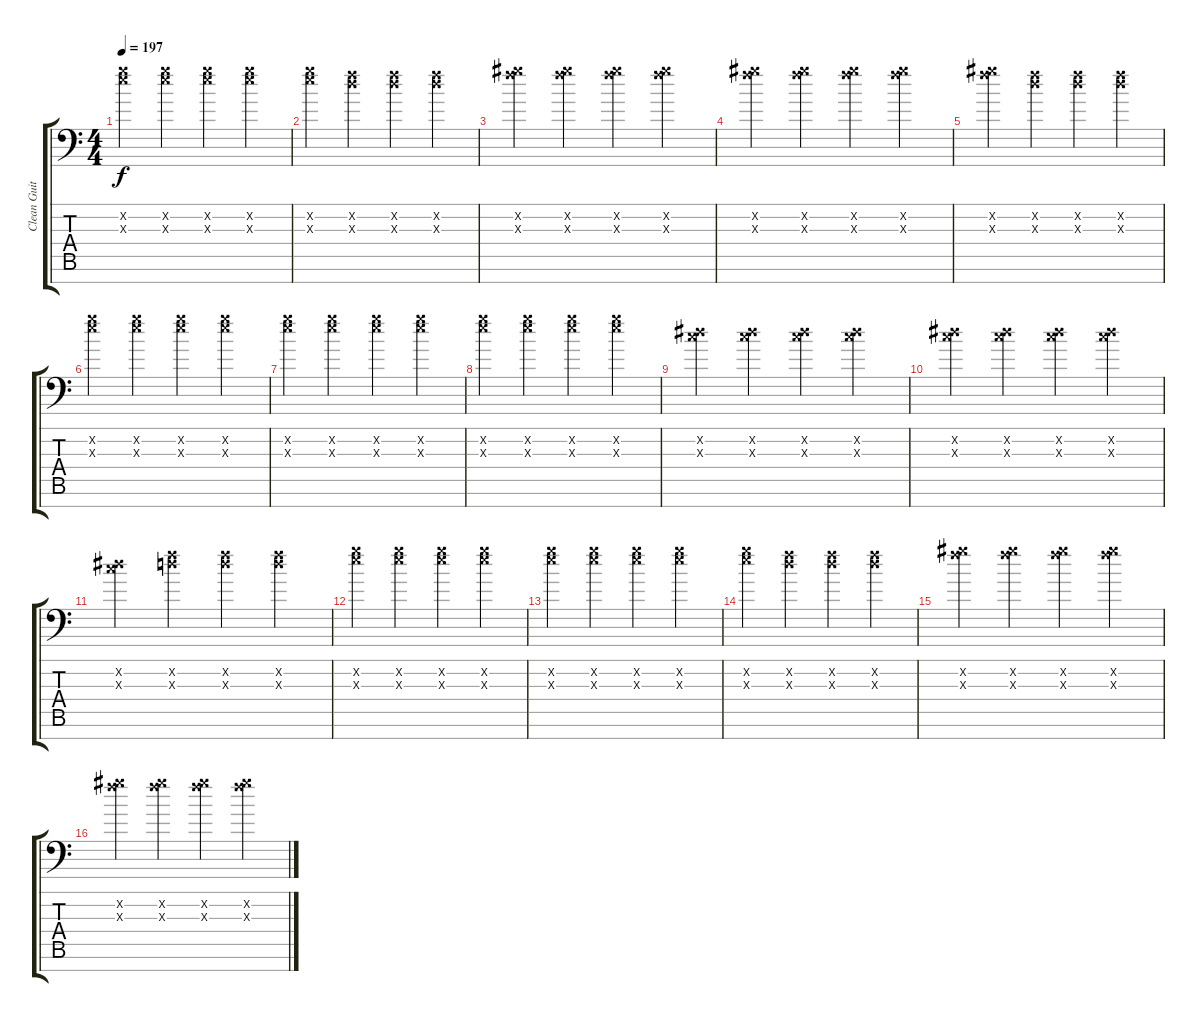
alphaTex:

\track ("Clean Guitar 1" "Clean Guit") {instrument electricguitarclean}
\staff {score tabs}
\tuning (C4 G3 D3 Bb2 F2 C2 F1) {hide}
\ts (4 4)
\tempo 197
\clef f4
\ks c
(12.2{x} 14.3{x}).4{dy f} (12.2{x} 14.3{x}).4 (12.2{x} 14.3{x}).4 (12.2{x} 14.3{x}).4 |
(12.2{x} 14.3{x}).4 (10.2{x} 12.3{x}).4 (10.2{x} 12.3{x}).4 (10.2{x} 12.3{x}).4 |
(13.2{x} 15.3{x}).4 (13.2{x} 15.3{x}).4 (13.2{x} 15.3{x}).4 (13.2{x} 15.3{x}).4 |
(13.2{x} 15.3{x}).4 (13.2{x} 15.3{x}).4 (13.2{x} 15.3{x}).4 (13.2{x} 15.3{x}).4 |
(13.2{x} 15.3{x}).4 (10.2{x} 12.3{x}).4 (10.2{x} 12.3{x}).4 (10.2{x} 12.3{x}).4 |
(12.2{x} 14.3{x}).4 (12.2{x} 14.3{x}).4 (12.2{x} 14.3{x}).4 (12.2{x} 14.3{x}).4 |
(12.2{x} 14.3{x}).4 (12.2{x} 14.3{x}).4 (12.2{x} 14.3{x}).4 (12.2{x} 14.3{x}).4 |
(12.2{x} 14.3{x}).4 (12.2{x} 14.3{x}).4 (12.2{x} 14.3{x}).4 (12.2{x} 14.3{x}).4 |
(8.2{x} 10.3{x}).4 (8.2{x} 10.3{x}).4 (8.2{x} 10.3{x}).4 (8.2{x} 10.3{x}).4 |
(8.2{x} 10.3{x}).4 (8.2{x} 10.3{x}).4 (8.2{x} 10.3{x}).4 (8.2{x} 10.3{x}).4 |
(8.2{x} 10.3{x}).4 (10.2{x} 12.3{x}).4 (10.2{x} 12.3{x}).4 (10.2{x} 12.3{x}).4 |
(12.2{x} 14.3{x}).4 (12.2{x} 14.3{x}).4 (12.2{x} 14.3{x}).4 (12.2{x} 14.3{x}).4 |
(12.2{x} 14.3{x}).4 (12.2{x} 14.3{x}).4 (12.2{x} 14.3{x}).4 (12.2{x} 14.3{x}).4 |
(12.2{x} 14.3{x}).4 (10.2{x} 12.3{x}).4 (10.2{x} 12.3{x}).4 (10.2{x} 12.3{x}).4 |
(13.2{x} 15.3{x}).4 (13.2{x} 15.3{x}).4 (13.2{x} 15.3{x}).4 (13.2{x} 15.3{x}).4 |
(13.2{x} 15.3{x}).4 (13.2{x} 15.3{x}).4 (13.2{x} 15.3{x}).4 (13.2{x} 15.3{x}).4
